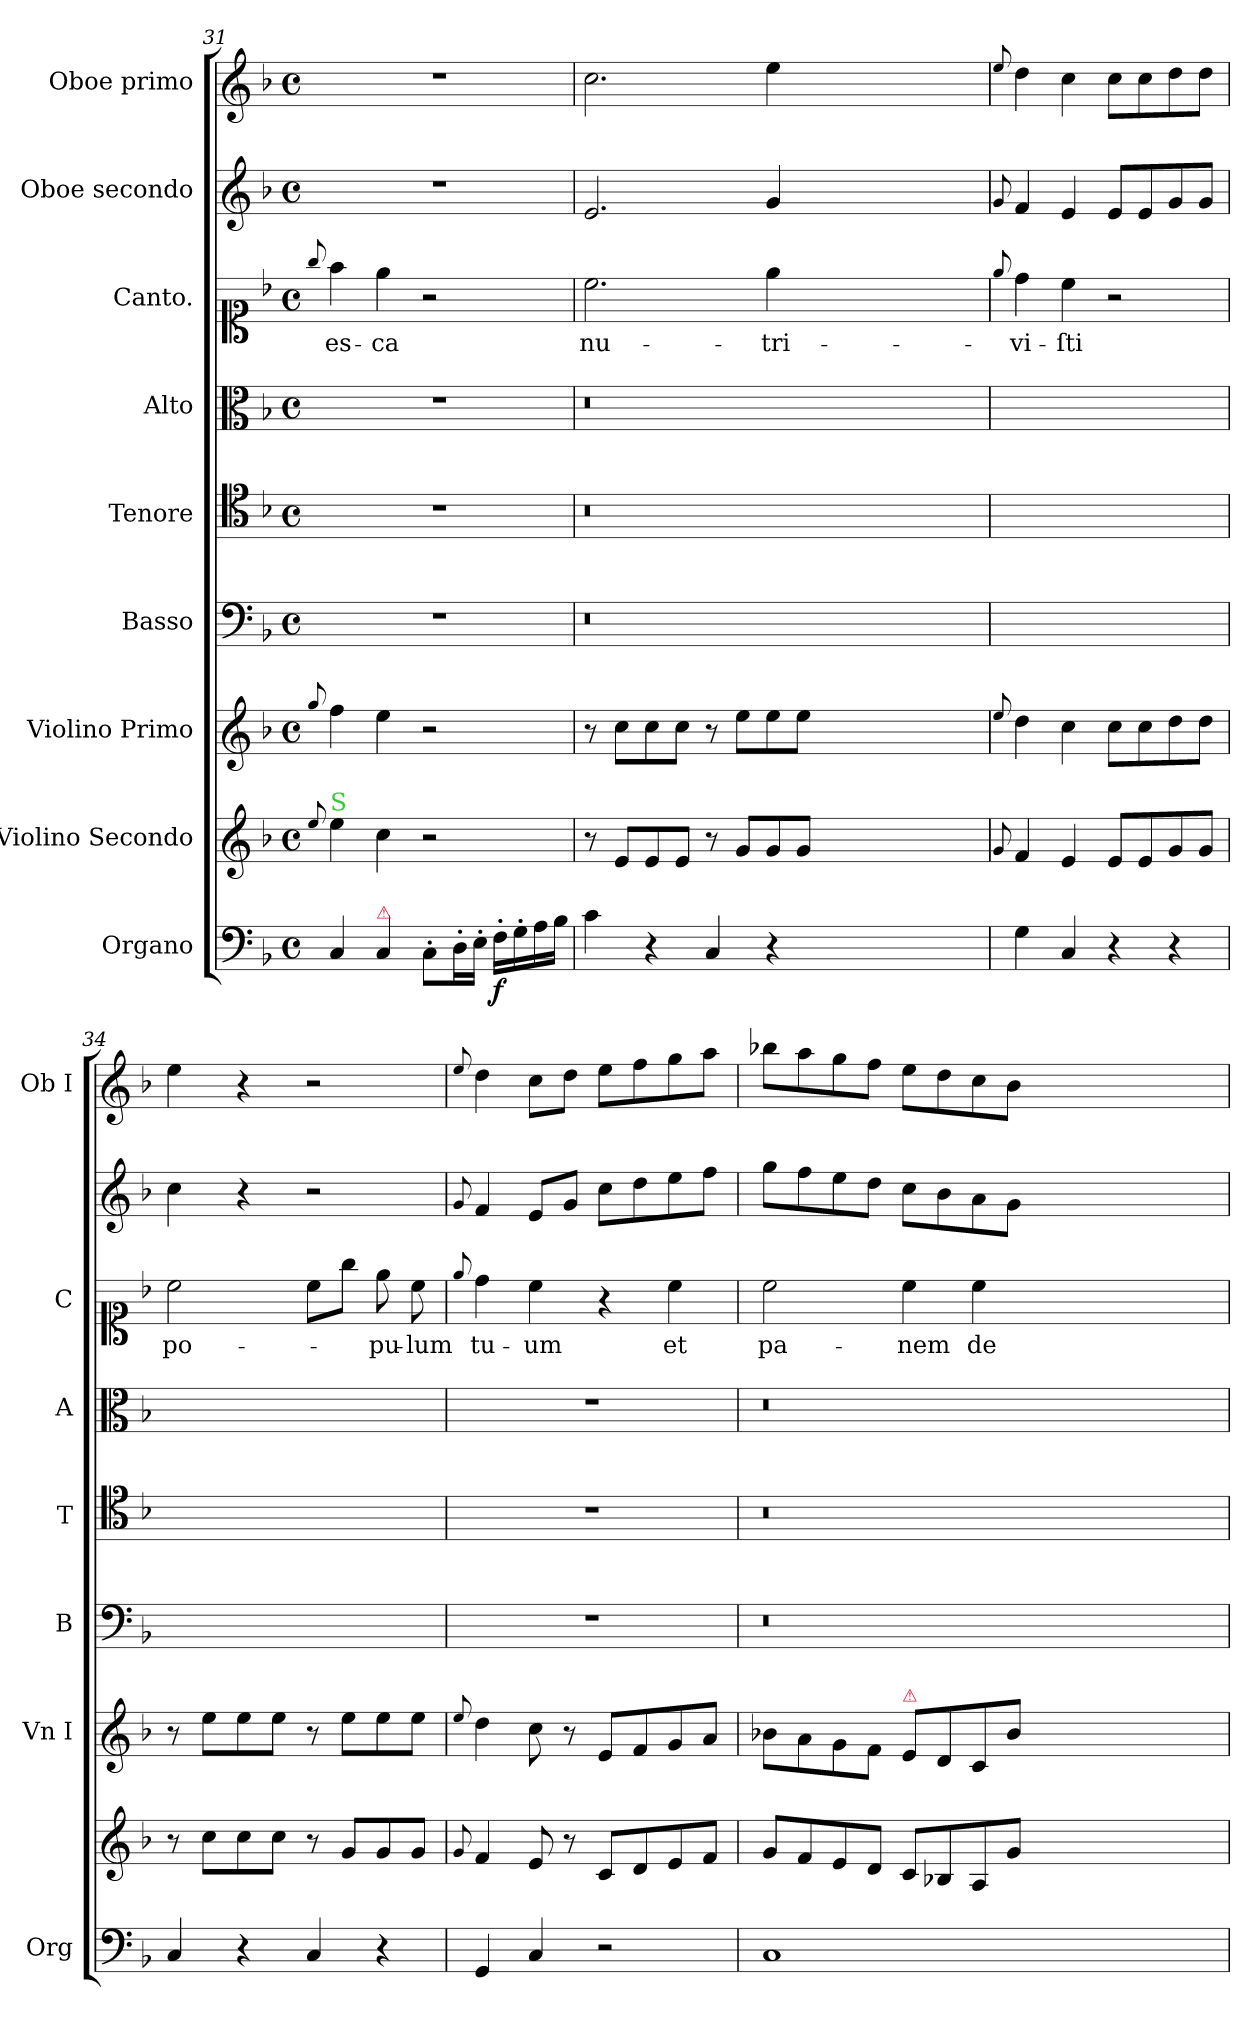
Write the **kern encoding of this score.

**kern	**dynam	**kern	**kern	**kern	**kern	**kern	**kern	**text	**kern	**kern
*part9	*part9	*part8	*part7	*part6	*part5	*part4	*part3	*part3	*part2	*part1
*staff9	*staff9	*staff8	*staff7	*staff6	*staff5	*staff4	*staff3	*staff3	*staff2	*staff1
*I"Organo	*	*I"Violino Secondo	*I"Violino Primo	*I"Basso	*I"Tenore	*I"Alto	*I"Canto.	*	*I"Oboe secondo	*I"Oboe primo
*I'Org	*	*	*I'Vn I	*I'B	*I'T	*I'A	*I'C	*	*	*I'Ob I
*clefF4	*	*clefG2	*clefG2	*clefF4	*clefC4	*clefC3	*clefC1	*	*clefG2	*clefG2
*k[b-]	*	*k[b-]	*k[b-]	*k[b-]	*k[b-]	*k[b-]	*k[b-]	*	*k[b-]	*k[b-]
*F:	*	*F:	*F:	*F:	*F:	*F:	*F:	*	*F:	*F:
*M4/4	*	*M4/4	*M4/4	*M4/4	*M4/4	*M4/4	*M4/4	*	*M4/4	*M4/4
*met(c)	*	*met(c)	*met(c)	*met(c)	*met(c)	*met(c)	*met(c)	*	*met(c)	*met(c)
=31	=31	=31	=31	=31	=31	=31	=31	=31	=31	=31
.	.	8qqee/	8qqgg/	.	.	.	8qqgg/	.	.	.
!	!	!LO:TX:a:color=limegreen:t=S	!	!	!	!	!	!	!	!
4C/	.	4ee\	4ff\	1r	1r	1r	4ff\	es-	1r	1r
!LO:TX:a:color=crimson:t=⚠	!	!	!	!	!	!	!	!	!	!
4C/	.	4cc\	4ee\	.	.	.	4ee\	-ca	.	.
8C'\L	.	2r	2r	.	.	.	2r	.	.	.
16D'\L	.	.	.	.	.	.	.	.	.	.
16E'\JJ	.	.	.	.	.	.	.	.	.	.
!	!LO:DY:b	!	!	!	!	!	!	!	!	!
16F'\LL	f	.	.	.	.	.	.	.	.	.
16G'\	.	.	.	.	.	.	.	.	.	.
16A\	.	.	.	.	.	.	.	.	.	.
16B-\JJ	.	.	.	.	.	.	.	.	.	.
=32	=32	=32	=32	=32	=32	=32	=32	=32	=32	=32
4c\	.	8r	8r	0.r	0.r	0.r	2.cc\	nu-	2.e/	2.cc\
.	.	8e/L	8cc\L	.	.	.	.	.	.	.
4r	.	8e/	8cc\	.	.	.	.	.	.	.
.	.	8e/J	8cc\J	.	.	.	.	.	.	.
4C/	.	8r	8r	.	.	.	.	.	.	.
.	.	8g/L	8ee\L	.	.	.	.	.	.	.
4r	.	8g/	8ee\	.	.	.	4ee\	-tri-	4g/	4ee\
.	.	8g/J	8ee\J	.	.	.	.	.	.	.
0ryy	.	0ryy	0ryy	.	.	.	0ryy	.	0ryy	0ryy
=33	=33	=33	=33	=33	=33	=33	=33	=33	=33	=33
.	.	8qqg/	8qqee/	.	.	.	8qqee/	.	8qqg/	8qqee/
4G\	.	4f/	4dd\	1ryy	1ryy	1ryy	4dd\	-vi-	4f/	4dd\
4C/	.	4e/	4cc\	.	.	.	4cc\	-ſti	4e/	4cc\
4r	.	8e/L	8cc\L	.	.	.	2r	.	8e/L	8cc\L
.	.	8e/	8cc\	.	.	.	.	.	8e/	8cc\
4r	.	8g/	8dd\	.	.	.	.	.	8g/	8dd\
.	.	8g/J	8dd\J	.	.	.	.	.	8g/J	8dd\J
=34	=34	=34	=34	=34	=34	=34	=34	=34	=34	=34
4C/	.	8r	8r	1ryy	1ryy	1ryy	2cc\	po-	4cc\	4ee\
.	.	8cc\L	8ee\L	.	.	.	.	.	.	.
4r	.	8cc\	8ee\	.	.	.	.	.	4r	4r
.	.	8cc\J	8ee\J	.	.	.	.	.	.	.
4C/	.	8r	8r	.	.	.	8cc\L	.	2r	2r
.	.	8g/L	8ee\L	.	.	.	8gg\J	.	.	.
4r	.	8g/	8ee\	.	.	.	8ee\	-pu-	.	.
.	.	8g/J	8ee\J	.	.	.	8cc\	-lum	.	.
=35	=35	=35	=35	=35	=35	=35	=35	=35	=35	=35
.	.	8qqg/	8qqee/	.	.	.	8qqee/	.	8qqg/	8qqee/
4GG/	.	4f/	4dd\	1r	1r	1r	4dd\	tu-	4f/	4dd\
4C/	.	8e/	8cc\	.	.	.	4cc\	-um	8e/L	8cc\L
.	.	8r	8r	.	.	.	.	.	8g/J	8dd\J
2r	.	8c/L	8e/L	.	.	.	4r	.	8cc\L	8ee\L
.	.	8d/	8f/	.	.	.	.	.	8dd\	8ff\
.	.	8e/	8g/	.	.	.	4cc\	et	8ee\	8gg\
.	.	8f/J	8a/J	.	.	.	.	.	8ff\J	8aa\J
=36	=36	=36	=36	=36	=36	=36	=36	=36	=36	=36
1C	.	8g/L	8b-X\L	0.r	0.r	0.r	2cc\	pa-	8gg\L	8bb-X\L
.	.	8f/	8a\	.	.	.	.	.	8ff\	8aa\
.	.	8e/	8g\	.	.	.	.	.	8ee\	8gg\
.	.	8d/J	8f\J	.	.	.	.	.	8dd\J	8ff\J
!	!	!	!LO:TX:a:color=crimson:t=⚠	!	!	!	!	!	!	!
.	.	8c/L	8e/L	.	.	.	4cc\	-nem	8cc\L	8ee\L
.	.	8B-X/	8d/	.	.	.	.	.	8b-\	8dd\
.	.	8A/	8c/	.	.	.	4cc\	de	8a\	8cc\
.	.	8g/J	8b-\J	.	.	.	.	.	8g\J	8b-\J
0ryy	.	0ryy	0ryy	.	.	.	0ryy	.	0ryy	0ryy
=	=	=	=	=	=	=	=	=	=	=
*-	*-	*-	*-	*-	*-	*-	*-	*-	*-	*-
